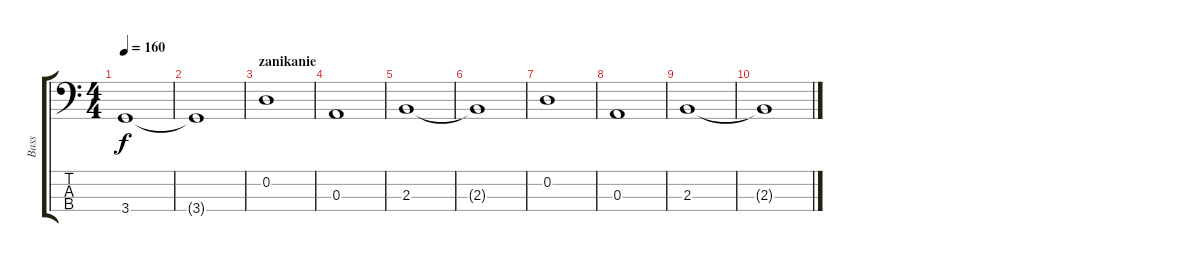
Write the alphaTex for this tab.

\track ("Bass" "Bass") {instrument electricbasspick}
\staff {score tabs}
\tuning (G2 D2 A1 E1) {hide}
\ts (4 4)
\tempo 160
\clef f4
\ks c
3.4{t}.1{dy f} |
3.4{t}.1 |
\section ("" "zanikanie")
0.2.1 |
0.3.1 |
2.3.1 |
2.3{t}.1 |
0.2.1 |
0.3.1 |
2.3.1 |
2.3{t}.1
